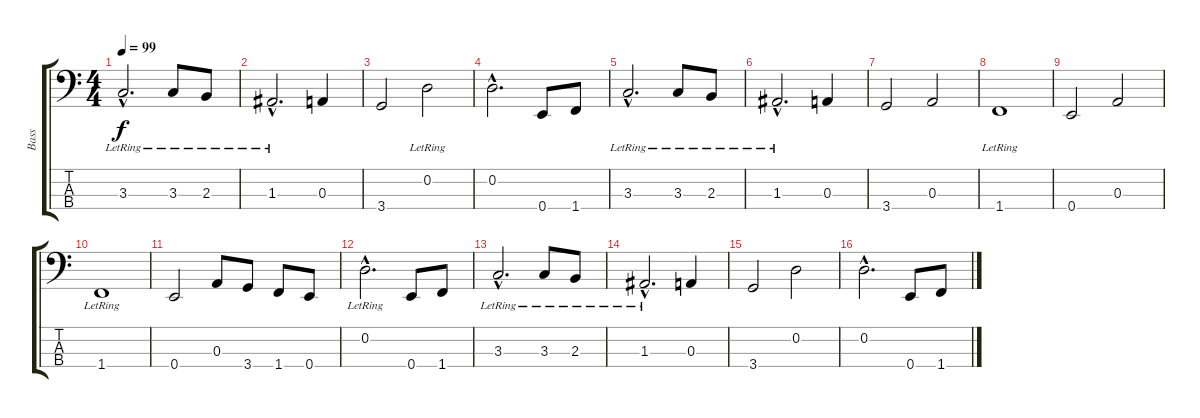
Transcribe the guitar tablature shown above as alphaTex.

\track ("Bass" "Bass") {instrument fretlessbass}
\staff {score tabs}
\tuning (G2 D2 A1 E1) {hide}
\ts (4 4)
\tempo 99
\clef f4
\ks c
3.3{hac lr}.2{d dy f} 3.3{lr}.8 2.3{lr}.8 |
1.3{hac lr}.2{d} 0.3.4 |
3.4.2 0.2{lr}.2 |
0.2{hac}.2{d} 0.4.8 1.4.8 |
3.3{hac lr}.2{d} 3.3{lr}.8 2.3{lr}.8 |
1.3{hac lr}.2{d} 0.3.4 |
3.4.2 0.3.2 |
1.4{lr}.1 |
0.4.2 0.3.2 |
1.4{lr}.1 |
0.4.2 0.3.8 3.4.8 1.4.8 0.4.8 |
0.2{hac lr}.2{d} 0.4.8 1.4.8 |
3.3{hac lr}.2{d} 3.3{lr}.8 2.3{lr}.8 |
1.3{hac lr}.2{d} 0.3.4 |
3.4.2 0.2.2 |
0.2{hac}.2{d} 0.4.8 1.4.8
